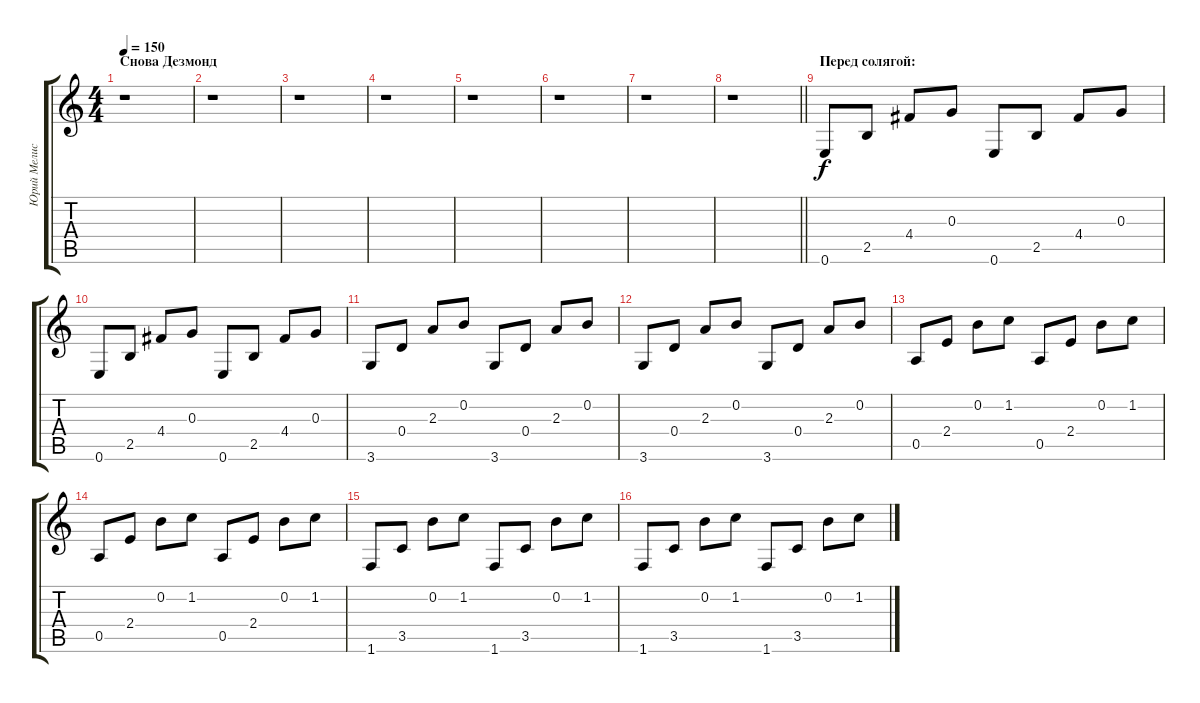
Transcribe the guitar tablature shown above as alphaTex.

\track ("Юрий Мелисов" "Юрий Мелис") {instrument electricguitarclean}
\staff {score tabs}
\tuning (E4 B3 G3 D3 A2 E2) {hide}
\ts (4 4)
\section ("" "Снова Дезмонд")
\tempo 150
\clef g2
\ks c
r.1{dy f} |
r.1 |
r.1 |
r.1 |
r.1 |
r.1 |
r.1 |
\barLineRight lightlight
r.1 |
\section ("" "Перед солягой:")
0.6.8 2.5.8 4.4.8 0.3.8 0.6.8 2.5.8 4.4.8 0.3.8 |
0.6.8 2.5.8 4.4.8 0.3.8 0.6.8 2.5.8 4.4.8 0.3.8 |
3.6.8 0.4.8 2.3.8 0.2.8 3.6.8 0.4.8 2.3.8 0.2.8 |
3.6.8 0.4.8 2.3.8 0.2.8 3.6.8 0.4.8 2.3.8 0.2.8 |
0.5.8 2.4.8 0.2.8 1.2.8 0.5.8 2.4.8 0.2.8 1.2.8 |
0.5.8 2.4.8 0.2.8 1.2.8 0.5.8 2.4.8 0.2.8 1.2.8 |
1.6.8 3.5.8 0.2.8 1.2.8 1.6.8 3.5.8 0.2.8 1.2.8 |
1.6.8 3.5.8 0.2.8 1.2.8 1.6.8 3.5.8 0.2.8 1.2.8
